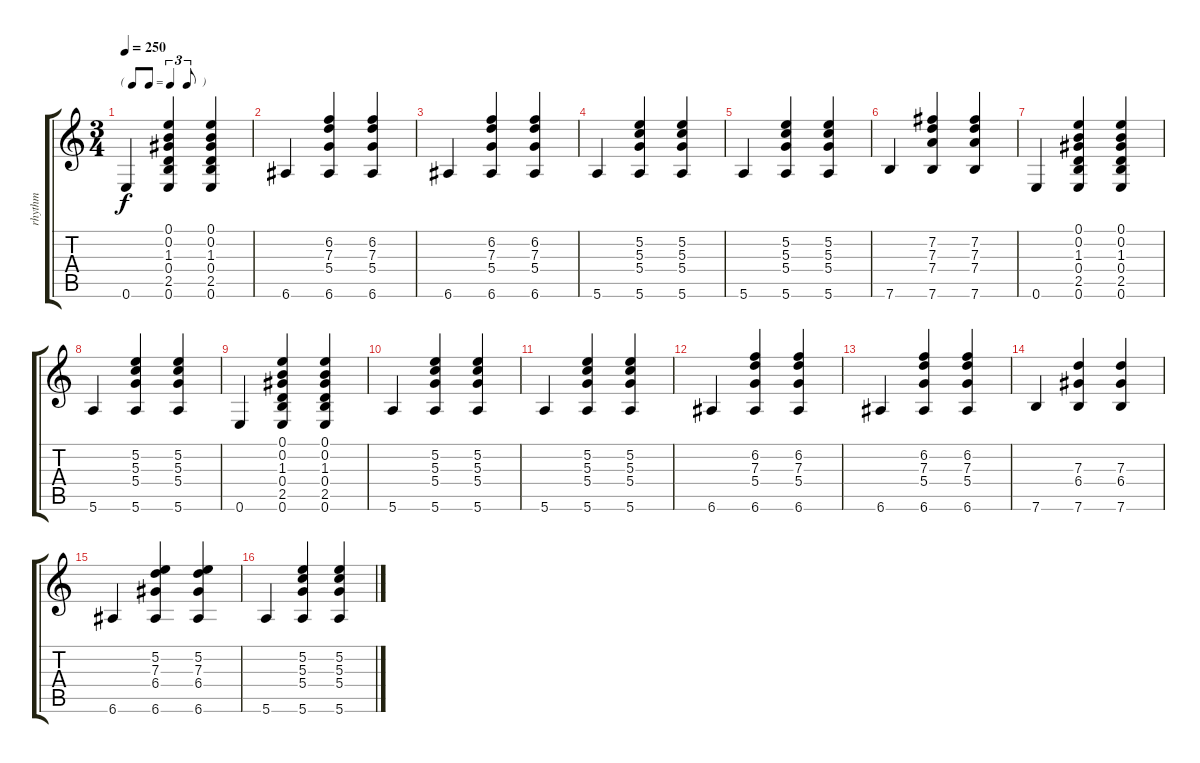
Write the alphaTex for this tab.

\track ("rhythm" "rhythm") {instrument acousticguitarnylon}
\staff {score tabs}
\tuning (E4 B3 G3 D3 A2 E2) {hide}
\ts (3 4)
\tf triplet8th
\tempo 250
\clef g2
\ks c
0.6.4{dy f} (0.1 0.2 1.3 0.4 2.5 0.6).4 (0.1 0.2 1.3 0.4 2.5 0.6).4 |
6.6.4 (6.2 7.3 5.4 6.6).4 (6.2 7.3 5.4 6.6).4 |
6.6.4 (6.2 7.3 5.4 6.6).4 (6.2 7.3 5.4 6.6).4 |
5.6.4 (5.2 5.3 5.4 5.6).4 (5.2 5.3 5.4 5.6).4 |
5.6.4 (5.2 5.3 5.4 5.6).4 (5.2 5.3 5.4 5.6).4 |
7.6.4 (7.2 7.3 7.4 7.6).4 (7.2 7.3 7.4 7.6).4 |
0.6.4 (0.1 0.2 1.3 0.4 2.5 0.6).4 (0.1 0.2 1.3 0.4 2.5 0.6).4 |
5.6.4 (5.2 5.3 5.4 5.6).4 (5.2 5.3 5.4 5.6).4 |
0.6.4 (0.1 0.2 1.3 0.4 2.5 0.6).4 (0.1 0.2 1.3 0.4 2.5 0.6).4 |
5.6.4 (5.2 5.3 5.4 5.6).4 (5.2 5.3 5.4 5.6).4 |
5.6.4 (5.2 5.3 5.4 5.6).4 (5.2 5.3 5.4 5.6).4 |
6.6.4 (6.2 7.3 5.4 6.6).4 (6.2 7.3 5.4 6.6).4 |
6.6.4 (6.2 7.3 5.4 6.6).4 (6.2 7.3 5.4 6.6).4 |
7.6.4 (7.3 6.4 7.6).4 (7.3 6.4 7.6).4 |
6.6.4 (5.2 7.3 6.4 6.6).4 (5.2 7.3 6.4 6.6).4 |
5.6.4 (5.2 5.3 5.4 5.6).4 (5.2 5.3 5.4 5.6).4
